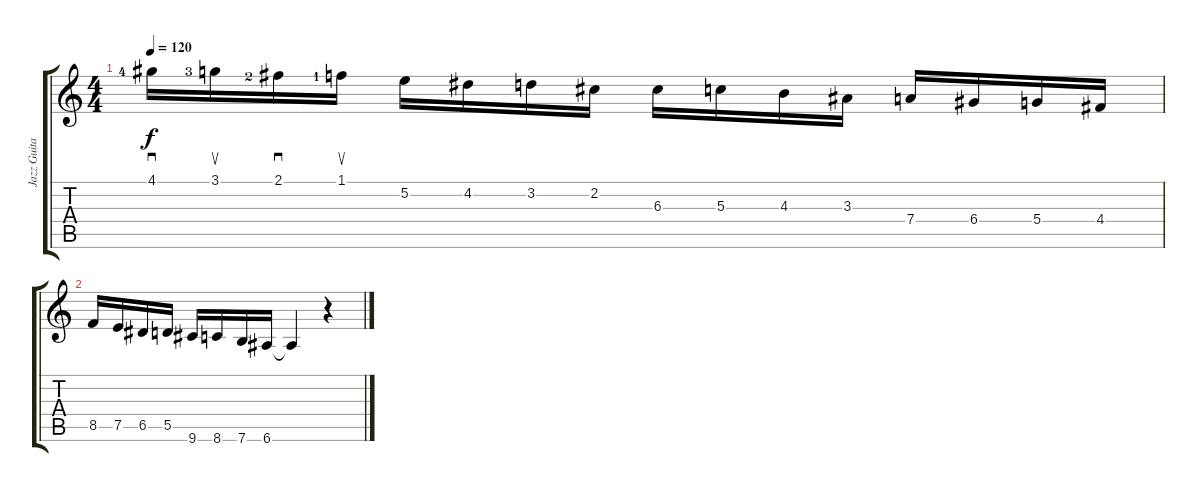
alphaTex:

\track ("Jazz Guitar" "Jazz Guita") {instrument electricguitarjazz}
\staff {score tabs}
\tuning (E4 B3 G3 D3 A2 E2) {hide}
\ts (4 4)
\tempo 120
\clef g2
\ks c
4.1{lf 5}.16{sd dy f instrument electricguitarjazz} 3.1{lf 4}.16{su} 2.1{lf 3}.16{sd} 1.1{lf 2}.16{su} 5.2.16 4.2.16 3.2.16 2.2.16 6.3.16 5.3.16 4.3.16 3.3.16 7.4.16 6.4.16 5.4.16 4.4.16 |
8.5.16 7.5.16 6.5.16 5.5.16 9.6.16 8.6.16 7.6.16 6.6.16 6.6{t}.4 r.4
